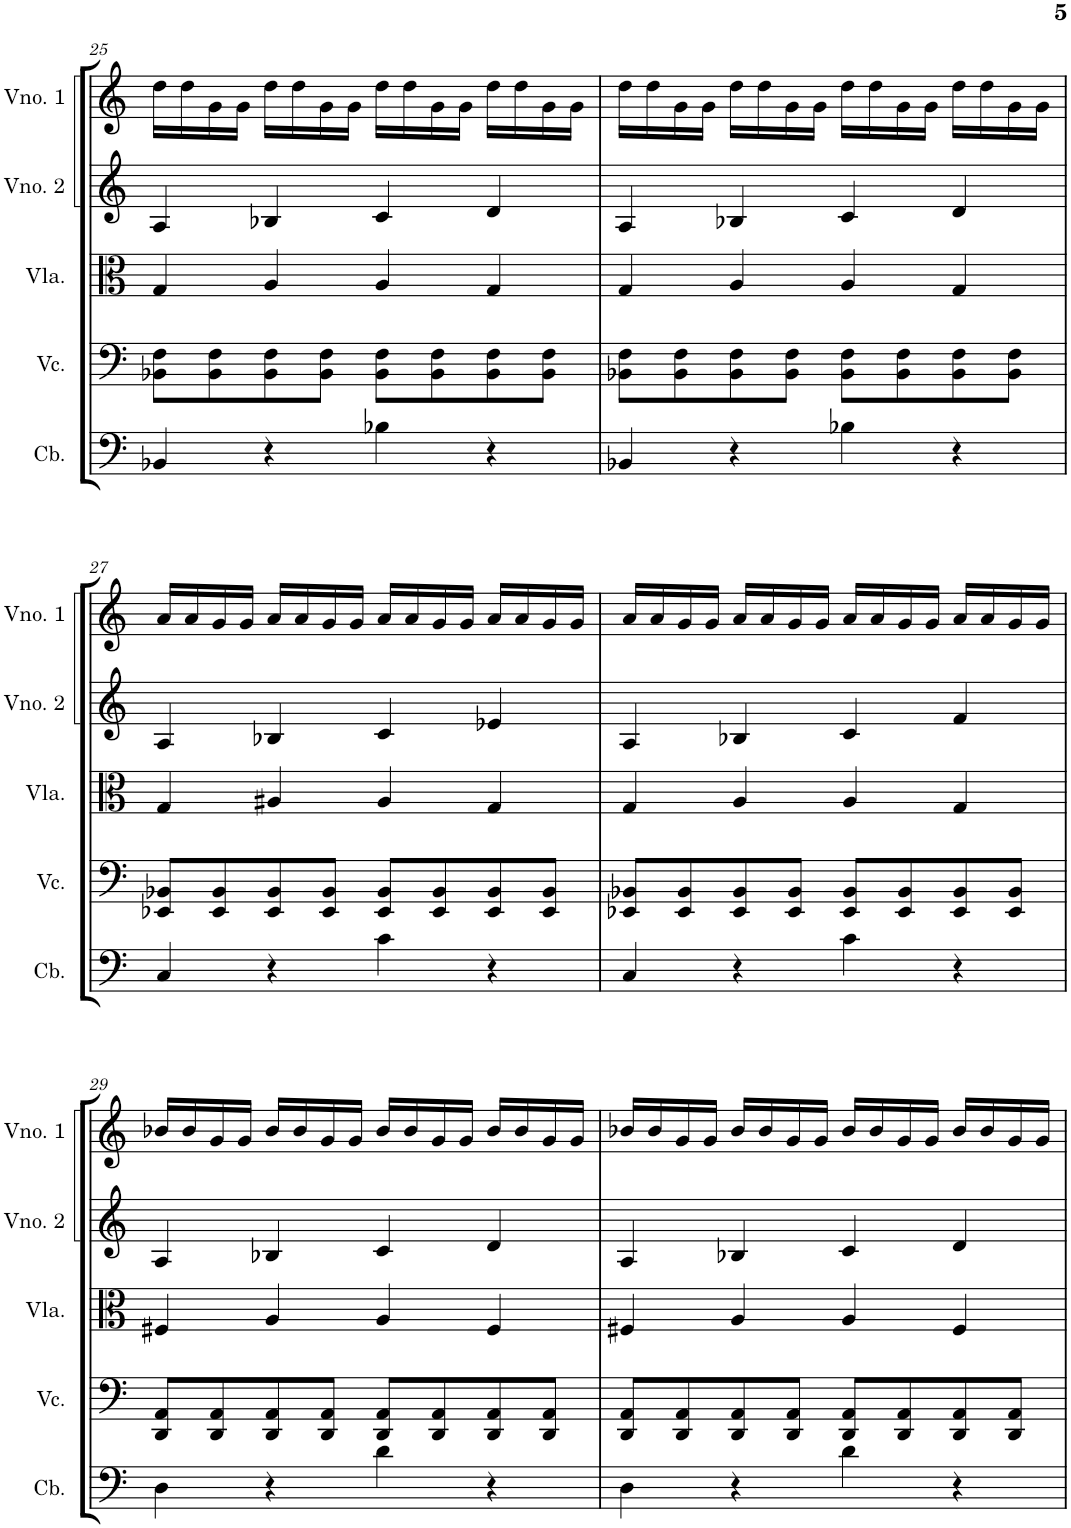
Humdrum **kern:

**kern	**kern	**kern	**kern	**kern
*part5	*part4	*part3	*part2	*part1
*staff5	*staff4	*staff3	*staff2	*staff1
*I"Contrabaixo	*I"Violoncelo	*I"Viola	*I"Violino 2	*I"Violino 1
*I'Cb.	*I'Vc.	*I'Vla.	*I'Vno. 2	*I'Vno. 1
!!LO:PB:g=z
*clefF4	*clefF4	*clefC3	*clefG2	*clefG2
*Trd7c12	*	*	*	*
*k[]	*k[]	*k[]	*k[]	*k[]
*M4/4	*M4/4	*M4/4	*M4/4	*M4/4
=25	=25	=25	=25	=25
4BB-X/	8BB-X\ 8F\L	4G/	4A/	16dd\LL
.	.	.	.	16dd\
.	8BB-\ 8F\	.	.	16g\
.	.	.	.	16g\JJ
4r	8BB-\ 8F\	4A/	4B-X/	16dd\LL
.	.	.	.	16dd\
.	8BB-\ 8F\J	.	.	16g\
.	.	.	.	16g\JJ
4B-X\	8BB-\ 8F\L	4A/	4c/	16dd\LL
.	.	.	.	16dd\
.	8BB-\ 8F\	.	.	16g\
.	.	.	.	16g\JJ
4r	8BB-\ 8F\	4G/	4d/	16dd\LL
.	.	.	.	16dd\
.	8BB-\ 8F\J	.	.	16g\
.	.	.	.	16g\JJ
=26	=26	=26	=26	=26
4BB-X/	8BB-X\ 8F\L	4G/	4A/	16dd\LL
.	.	.	.	16dd\
.	8BB-\ 8F\	.	.	16g\
.	.	.	.	16g\JJ
4r	8BB-\ 8F\	4A/	4B-X/	16dd\LL
.	.	.	.	16dd\
.	8BB-\ 8F\J	.	.	16g\
.	.	.	.	16g\JJ
4B-X\	8BB-\ 8F\L	4A/	4c/	16dd\LL
.	.	.	.	16dd\
.	8BB-\ 8F\	.	.	16g\
.	.	.	.	16g\JJ
4r	8BB-\ 8F\	4G/	4d/	16dd\LL
.	.	.	.	16dd\
.	8BB-\ 8F\J	.	.	16g\
.	.	.	.	16g\JJ
!!LO:LB:g=z
=27	=27	=27	=27	=27
4C/	8EE-X/ 8BB-X/L	4G/	4A/	16a/LL
.	.	.	.	16a/
.	8EE-/ 8BB-/	.	.	16g/
.	.	.	.	16g/JJ
4r	8EE-/ 8BB-/	4A#X/	4B-X/	16a/LL
.	.	.	.	16a/
.	8EE-/ 8BB-/J	.	.	16g/
.	.	.	.	16g/JJ
4c\	8EE-/ 8BB-/L	4A#/	4c/	16a/LL
.	.	.	.	16a/
.	8EE-/ 8BB-/	.	.	16g/
.	.	.	.	16g/JJ
4r	8EE-/ 8BB-/	4G/	4e-X/	16a/LL
.	.	.	.	16a/
.	8EE-/ 8BB-/J	.	.	16g/
.	.	.	.	16g/JJ
=28	=28	=28	=28	=28
4C/	8EE-X/ 8BB-X/L	4G/	4A/	16a/LL
.	.	.	.	16a/
.	8EE-/ 8BB-/	.	.	16g/
.	.	.	.	16g/JJ
4r	8EE-/ 8BB-/	4A/	4B-X/	16a/LL
.	.	.	.	16a/
.	8EE-/ 8BB-/J	.	.	16g/
.	.	.	.	16g/JJ
4c\	8EE-/ 8BB-/L	4A/	4c/	16a/LL
.	.	.	.	16a/
.	8EE-/ 8BB-/	.	.	16g/
.	.	.	.	16g/JJ
4r	8EE-/ 8BB-/	4G/	4f/	16a/LL
.	.	.	.	16a/
.	8EE-/ 8BB-/J	.	.	16g/
.	.	.	.	16g/JJ
!!LO:LB:g=z
=29	=29	=29	=29	=29
4D\	8DD/ 8AA/L	4F#X/	4A/	16b-X/LL
.	.	.	.	16b-/
.	8DD/ 8AA/	.	.	16g/
.	.	.	.	16g/JJ
4r	8DD/ 8AA/	4A/	4B-X/	16b-/LL
.	.	.	.	16b-/
.	8DD/ 8AA/J	.	.	16g/
.	.	.	.	16g/JJ
4d\	8DD/ 8AA/L	4A/	4c/	16b-/LL
.	.	.	.	16b-/
.	8DD/ 8AA/	.	.	16g/
.	.	.	.	16g/JJ
4r	8DD/ 8AA/	4F#/	4d/	16b-/LL
.	.	.	.	16b-/
.	8DD/ 8AA/J	.	.	16g/
.	.	.	.	16g/JJ
=30	=30	=30	=30	=30
4D\	8DD/ 8AA/L	4F#X/	4A/	16b-X/LL
.	.	.	.	16b-/
.	8DD/ 8AA/	.	.	16g/
.	.	.	.	16g/JJ
4r	8DD/ 8AA/	4A/	4B-X/	16b-/LL
.	.	.	.	16b-/
.	8DD/ 8AA/J	.	.	16g/
.	.	.	.	16g/JJ
4d\	8DD/ 8AA/L	4A/	4c/	16b-/LL
.	.	.	.	16b-/
.	8DD/ 8AA/	.	.	16g/
.	.	.	.	16g/JJ
4r	8DD/ 8AA/	4F#/	4d/	16b-/LL
.	.	.	.	16b-/
.	8DD/ 8AA/J	.	.	16g/
.	.	.	.	16g/JJ
=	=	=	=	=
*-	*-	*-	*-	*-
